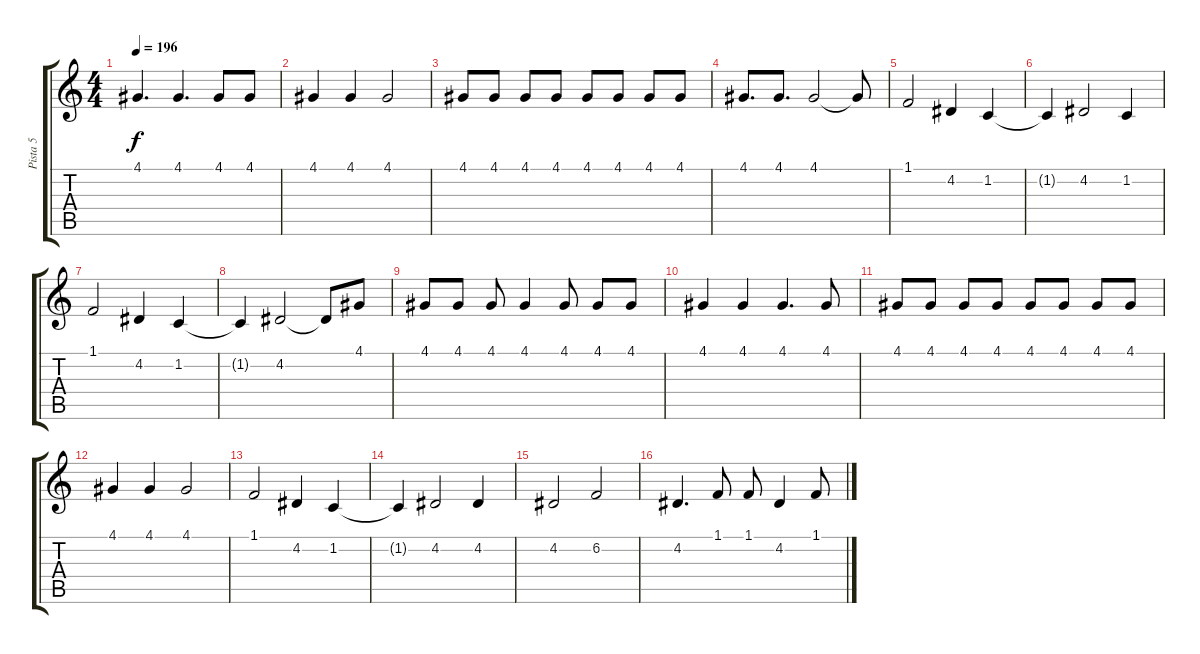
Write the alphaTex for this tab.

\track ("Pista 5" "Pista 5") {instrument electricgrandpiano}
\staff {score tabs}
\tuning (E4 B3 G3 D3 A2 E2) {hide}
\ts (4 4)
\tempo 196
\clef g2
\ks c
4.1.4{d dy f} 4.1.4{d} 4.1.8 4.1.8 |
4.1.4 4.1.4 4.1.2 |
4.1.8 4.1.8 4.1.8 4.1.8 4.1.8 4.1.8 4.1.8 4.1.8 |
4.1.8{d} 4.1.8{d} 4.1.2 4.1{t}.8 |
1.1.2 4.2.4 1.2.4 |
1.2{t}.4 4.2.2 1.2.4 |
1.1.2 4.2.4 1.2.4 |
1.2{t}.4 4.2.2 4.2{t}.8 4.1.8 |
4.1.8 4.1.8 4.1.8 4.1.4 4.1.8 4.1.8 4.1.8 |
4.1.4 4.1.4 4.1.4{d} 4.1.8 |
4.1.8 4.1.8 4.1.8 4.1.8 4.1.8 4.1.8 4.1.8 4.1.8 |
4.1.4 4.1.4 4.1.2 |
1.1.2 4.2.4 1.2.4 |
1.2{t}.4 4.2.2 4.2.4 |
4.2.2 6.2.2 |
4.2.4{d} 1.1.8 1.1.8 4.2.4 1.1.8
